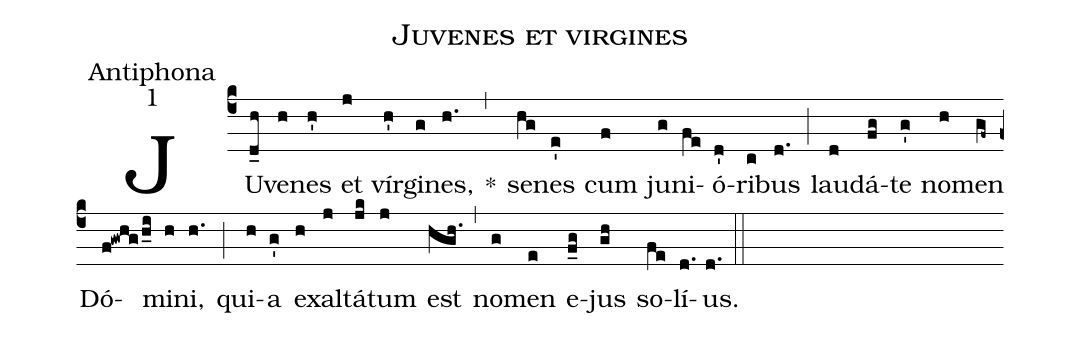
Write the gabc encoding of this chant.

name:Juvenes et virgines;
office-part:Antiphona;
mode:1;
%%
(c4)JU(d_h)ve(h)nes(h') et(j) vír(h')gi(g)nes,(h.) *(,) se(hg)nes(e') cum(f) ju(g)ni(fe)ó(d')ri(c)bus(d.) (;) lau(d)dá(fg)te(g') no(h)men(gf~) Dó(f!gw!h!g/h_i)mi(h)ni,(h.) (;) qui(h)a(g') ex(h)al(j)tá(jk)tum(j) est(hgh.) (,) no(g)men(e) e(f_g)jus(gh) so(fe)lí(d.)us.(d.) (::)
